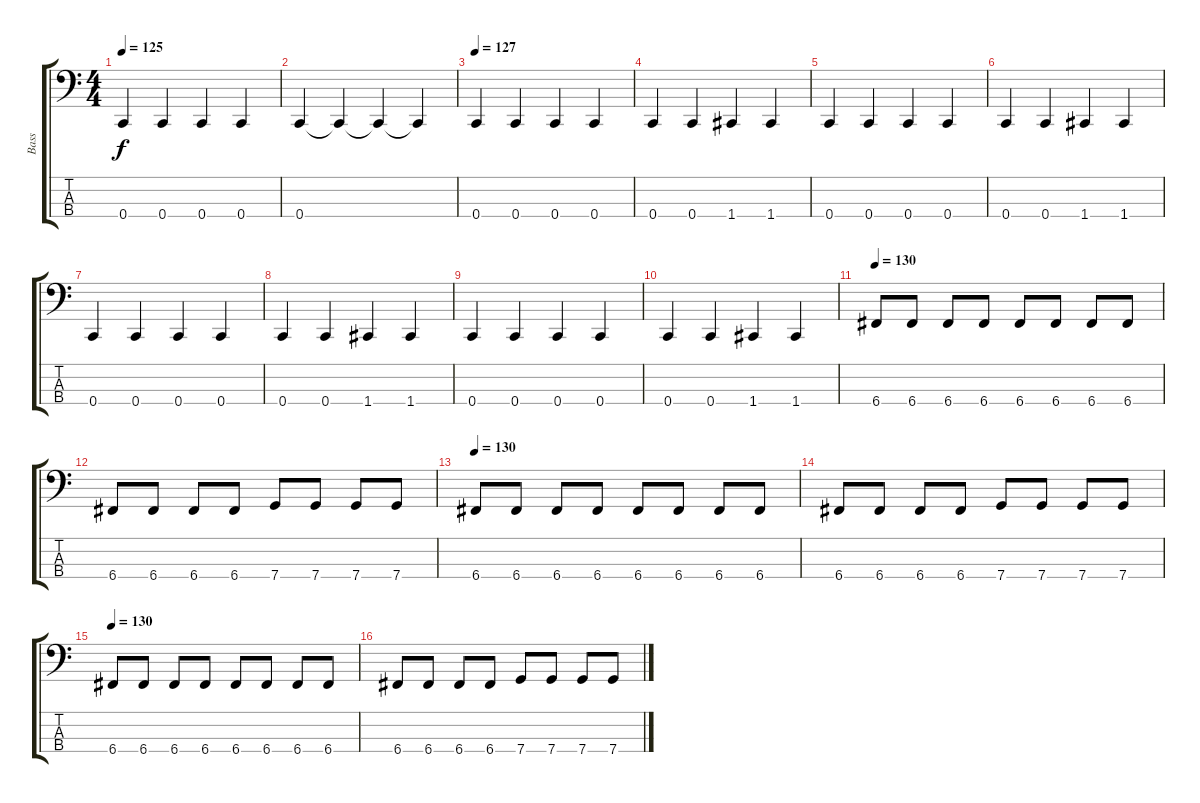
\track ("Bass" "Bass") {instrument electricbasspick}
\staff {score tabs}
\tuning (Eb2 Bb1 F1 C1) {hide}
\ts (4 4)
\tempo 125
\clef f4
\ks c
0.4.4{dy f} 0.4.4 0.4.4 0.4.4 |
0.4.4 0.4{t}.4 0.4{t}.4 0.4{t}.4 |
\tempo 127
0.4.4 0.4.4 0.4.4 0.4.4 |
0.4.4 0.4.4 1.4.4 1.4.4 |
0.4.4 0.4.4 0.4.4 0.4.4 |
0.4.4 0.4.4 1.4.4 1.4.4 |
0.4.4 0.4.4 0.4.4 0.4.4 |
0.4.4 0.4.4 1.4.4 1.4.4 |
0.4.4 0.4.4 0.4.4 0.4.4 |
0.4.4 0.4.4 1.4.4 1.4.4 |
\tempo 130
6.4.8 6.4.8 6.4.8 6.4.8 6.4.8 6.4.8 6.4.8 6.4.8 |
6.4.8 6.4.8 6.4.8 6.4.8 7.4.8 7.4.8 7.4.8 7.4.8 |
\tempo 130
6.4.8 6.4.8 6.4.8 6.4.8 6.4.8 6.4.8 6.4.8 6.4.8 |
6.4.8 6.4.8 6.4.8 6.4.8 7.4.8 7.4.8 7.4.8 7.4.8 |
\tempo 130
6.4.8 6.4.8 6.4.8 6.4.8 6.4.8 6.4.8 6.4.8 6.4.8 |
6.4.8 6.4.8 6.4.8 6.4.8 7.4.8 7.4.8 7.4.8 7.4.8
